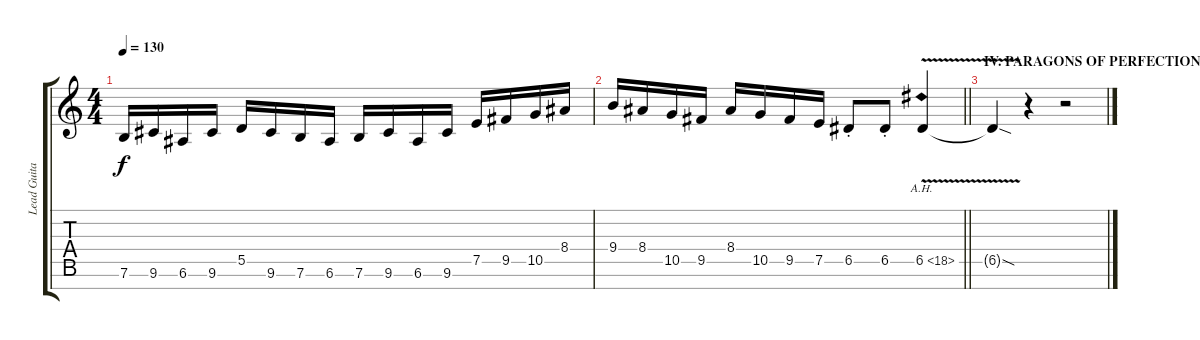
\track ("Lead Guitar" "Lead Guita") {instrument distortionguitar}
\staff {score tabs}
\tuning (E4 B3 G3 D3 A2 E2 B1) {hide}
\ts (4 4)
\tempo 130
\clef g2
\ks c
7.6.16{dy f} 9.6.16 6.6.16 9.6.16 5.5.16 9.6.16 7.6.16 6.6.16 7.6.16 9.6.16 6.6.16 9.6.16 7.5.16 9.5.16 10.5.16 8.4.16 |
\barLineRight lightlight
9.4.16 8.4.16 10.5.16 9.5.16 8.4.16 10.5.16 9.5.16 7.5.16 6.5{st}.8 6.5{st}.8 6.5{ah 12 v}.4 |
\section ("" "IV. PARAGONS OF PERFECTION")
6.5{sod t}.4 r.4 r.2
